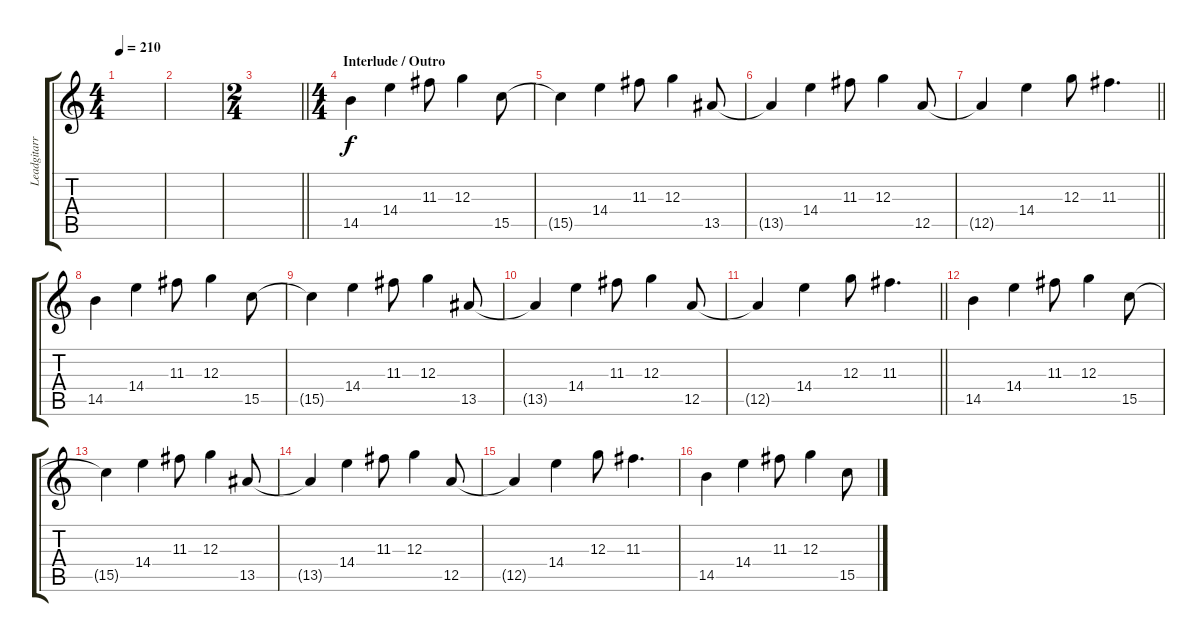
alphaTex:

\track ("Leadgitarre" "Leadgitarr") {instrument overdrivenguitar}
\staff {score tabs}
\tuning (E4 B3 G3 D3 A2 E2) {hide}
\ts (4 4)
\tempo 210
\clef g2
\ks c
|
|
\ts (2 4)
\barLineRight lightlight
|
\ts (4 4)
\section ("" "Interlude / Outro")
14.5.4 14.4.4 11.3.8 12.3.4 15.5.8 |
15.5{t}.4 14.4.4 11.3.8 12.3.4 13.5.8 |
13.5{t}.4 14.4.4 11.3.8 12.3.4 12.5.8 |
\barLineRight lightlight
12.5{t}.4 14.4.4 12.3.8 11.3.4{d} |
14.5.4 14.4.4 11.3.8 12.3.4 15.5.8 |
15.5{t}.4 14.4.4 11.3.8 12.3.4 13.5.8 |
13.5{t}.4 14.4.4 11.3.8 12.3.4 12.5.8 |
\barLineRight lightlight
12.5{t}.4 14.4.4 12.3.8 11.3.4{d} |
14.5.4 14.4.4 11.3.8 12.3.4 15.5.8 |
15.5{t}.4 14.4.4 11.3.8 12.3.4 13.5.8 |
13.5{t}.4 14.4.4 11.3.8 12.3.4 12.5.8 |
12.5{t}.4 14.4.4 12.3.8 11.3.4{d} |
14.5.4 14.4.4 11.3.8 12.3.4 15.5.8
